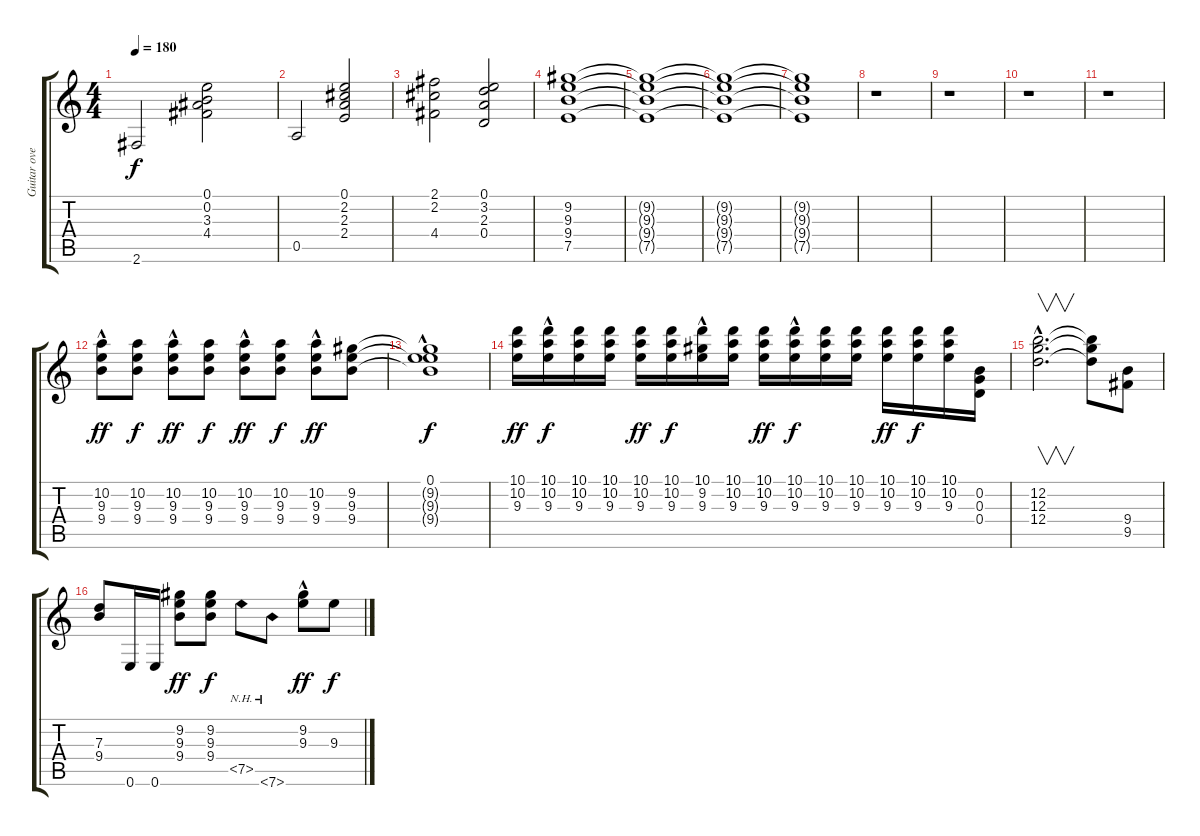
\track ("Guitar overdrive" "Guitar ove") {instrument electricguitarmuted}
\staff {score tabs}
\tuning (E4 B3 G3 D3 A2 E2) {hide}
\ts (4 4)
\tempo 180
\clef g2
\ks c
2.6.2{dy f} (0.1 0.2 3.3 4.4).2 |
0.5.2 (0.1 2.2 2.3 2.4).2 |
(2.1 2.2 4.4).2 (0.1 3.2 2.3 0.4).2 |
(9.2 9.3 9.4 7.5).1{instrument overdrivenguitar} |
(9.2{t} 9.3{t} 9.4{t} 7.5{t}).1 |
(9.2{t} 9.3{t} 9.4{t} 7.5{t}).1 |
(9.2{t} 9.3{t} 9.4{t} 7.5{t}).1 |
r.1 |
r.1 |
r.1 |
r.1 |
(10.2 9.3{hac} 9.4).8{dy ff} (10.2 9.3 9.4).8{dy f} (10.2 9.3{hac} 9.4).8{dy ff} (10.2 9.3 9.4).8{dy f} (10.2 9.3{hac} 9.4).8{dy ff} (10.2 9.3 9.4).8{dy f} (10.2 9.3{hac} 9.4).8{dy ff} (9.2 9.3 9.4).8 |
(0.1 9.2{t} 9.3{t} 9.4{hac t}).1{dy f} |
(10.1 10.2 9.3).16{dy ff} (10.1{hac} 10.2 9.3).16{dy f} (10.1 10.2 9.3).16 (10.1 10.2 9.3).16 (10.1 10.2 9.3).16{dy ff} (10.1 10.2 9.3).16{dy f} (10.1{hac} 9.2 9.3).16 (10.1 10.2 9.3).16 (10.1 10.2 9.3).16{dy ff} (10.1{hac} 10.2 9.3).16{dy f} (10.1 10.2 9.3).16 (10.1 10.2 9.3).16 (10.1 10.2 9.3).16{dy ff} (10.1 10.2 9.3).16{dy f} (10.1 10.2 9.3).16 (0.2 0.3 0.4).16 |
(12.2{hac} 12.3{hac} 12.4{hac}).2{v d} (12.2{t} 12.3{t} 12.4{t}).8 (9.4 9.5).8 |
(7.3 9.4).8 0.6.16 0.6.16 (9.2 9.3 9.4).8{dy ff} (9.2 9.3 9.4).8{dy f} 7.5{nh}.8 7.6{nh}.8 (9.2{hac} 9.3).8{dy ff} 9.3.8{dy f}
